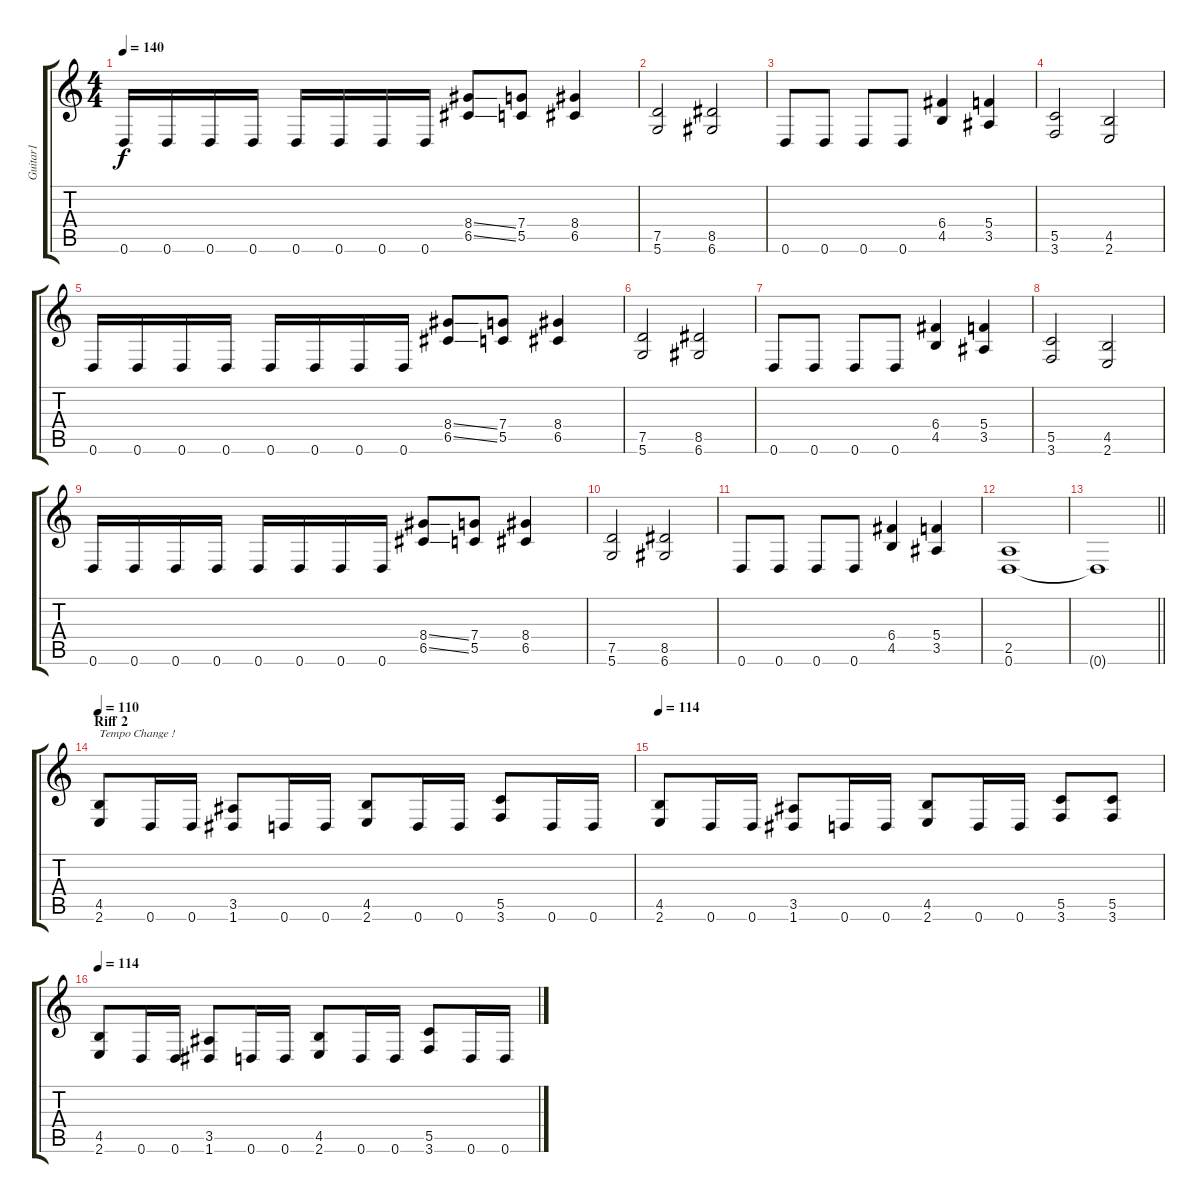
\track ("Guitar1" "Guitar1") {instrument distortionguitar}
\staff {score tabs}
\tuning (D4 A3 F3 C3 G2 D2) {hide}
\ts (4 4)
\tempo 140
\clef g2
\ks c
0.6.16{dy f} 0.6.16 0.6.16 0.6.16 0.6.16 0.6.16 0.6.16 0.6.16 (8.4{ss} 6.5{ss}).8 (7.4 5.5).8 (8.4 6.5).4 |
(7.5 5.6).2 (8.5 6.6).2 |
0.6.8 0.6.8 0.6.8 0.6.8 (6.4 4.5).4 (5.4 3.5).4 |
(5.5 3.6).2 (4.5 2.6).2 |
0.6.16 0.6.16 0.6.16 0.6.16 0.6.16 0.6.16 0.6.16 0.6.16 (8.4{ss} 6.5{ss}).8 (7.4 5.5).8 (8.4 6.5).4 |
(7.5 5.6).2 (8.5 6.6).2 |
0.6.8 0.6.8 0.6.8 0.6.8 (6.4 4.5).4 (5.4 3.5).4 |
(5.5 3.6).2 (4.5 2.6).2 |
0.6.16 0.6.16 0.6.16 0.6.16 0.6.16 0.6.16 0.6.16 0.6.16 (8.4{ss} 6.5{ss}).8 (7.4 5.5).8 (8.4 6.5).4 |
(7.5 5.6).2 (8.5 6.6).2 |
0.6.8 0.6.8 0.6.8 0.6.8 (6.4 4.5).4 (5.4 3.5).4 |
(2.5 0.6).1 |
\barLineRight lightlight
0.6{t}.1 |
\section ("" "Riff 2")
\tempo 110
(4.5 2.6).8{txt "Tempo Change !"} 0.6.16 0.6.16 (3.5 1.6).8 0.6.16 0.6.16 (4.5 2.6).8 0.6.16 0.6.16 (5.5 3.6).8 0.6.16 0.6.16 |
\tempo 114
(4.5 2.6).8 0.6.16 0.6.16 (3.5 1.6).8 0.6.16 0.6.16 (4.5 2.6).8 0.6.16 0.6.16 (5.5 3.6).8 (5.5 3.6).8 |
\tempo 114
(4.5 2.6).8 0.6.16 0.6.16 (3.5 1.6).8 0.6.16 0.6.16 (4.5 2.6).8 0.6.16 0.6.16 (5.5 3.6).8 0.6.16 0.6.16
